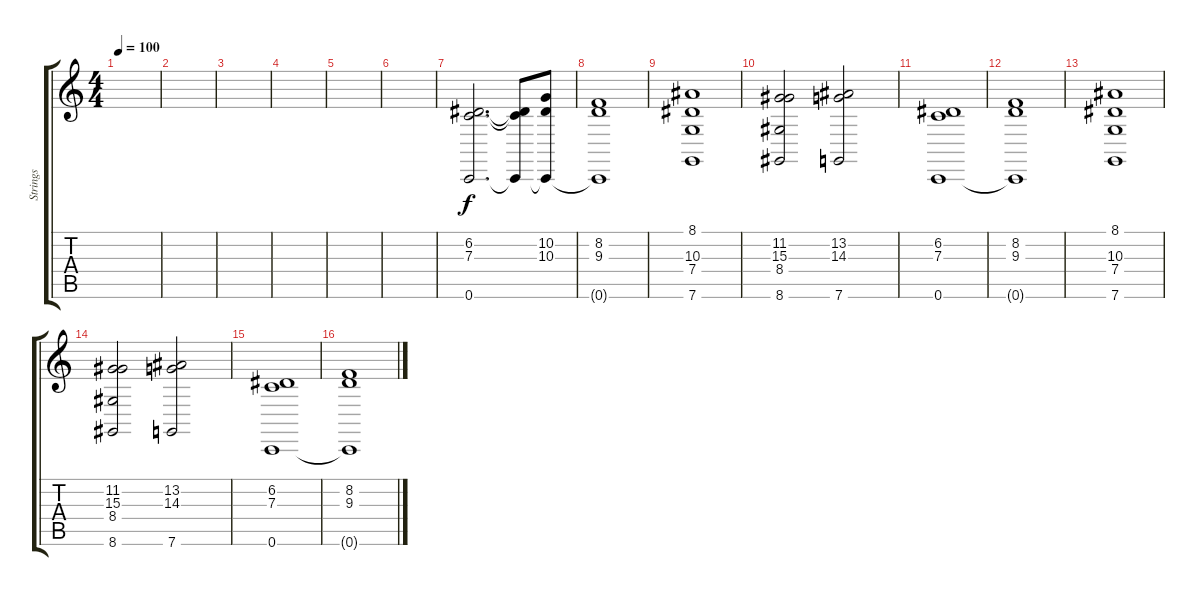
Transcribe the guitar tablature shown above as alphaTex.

\track ("Strings" "Strings") {instrument stringensemble1}
\staff {score tabs}
\tuning (D4 A3 F3 C3 G2 C2) {hide}
\ts (4 4)
\tempo 100
\clef g2
\ks c
|
|
|
|
|
|
(6.2 7.3 0.6).2{d} (6.2{t} 7.3{t} 0.6{t}).8 (10.2 10.3 0.6{t}).8 |
(8.2 9.3 0.6{t}).1 |
(8.1 10.3 7.4 7.6).1 |
(11.2 15.3 8.4 8.6).2 (13.2 14.3 7.6).2 |
(6.2 7.3 0.6).1 |
(8.2 9.3 0.6{t}).1 |
(8.1 10.3 7.4 7.6).1 |
(11.2 15.3 8.4 8.6).2 (13.2 14.3 7.6).2 |
(6.2 7.3 0.6).1 |
(8.2 9.3 0.6{t}).1
